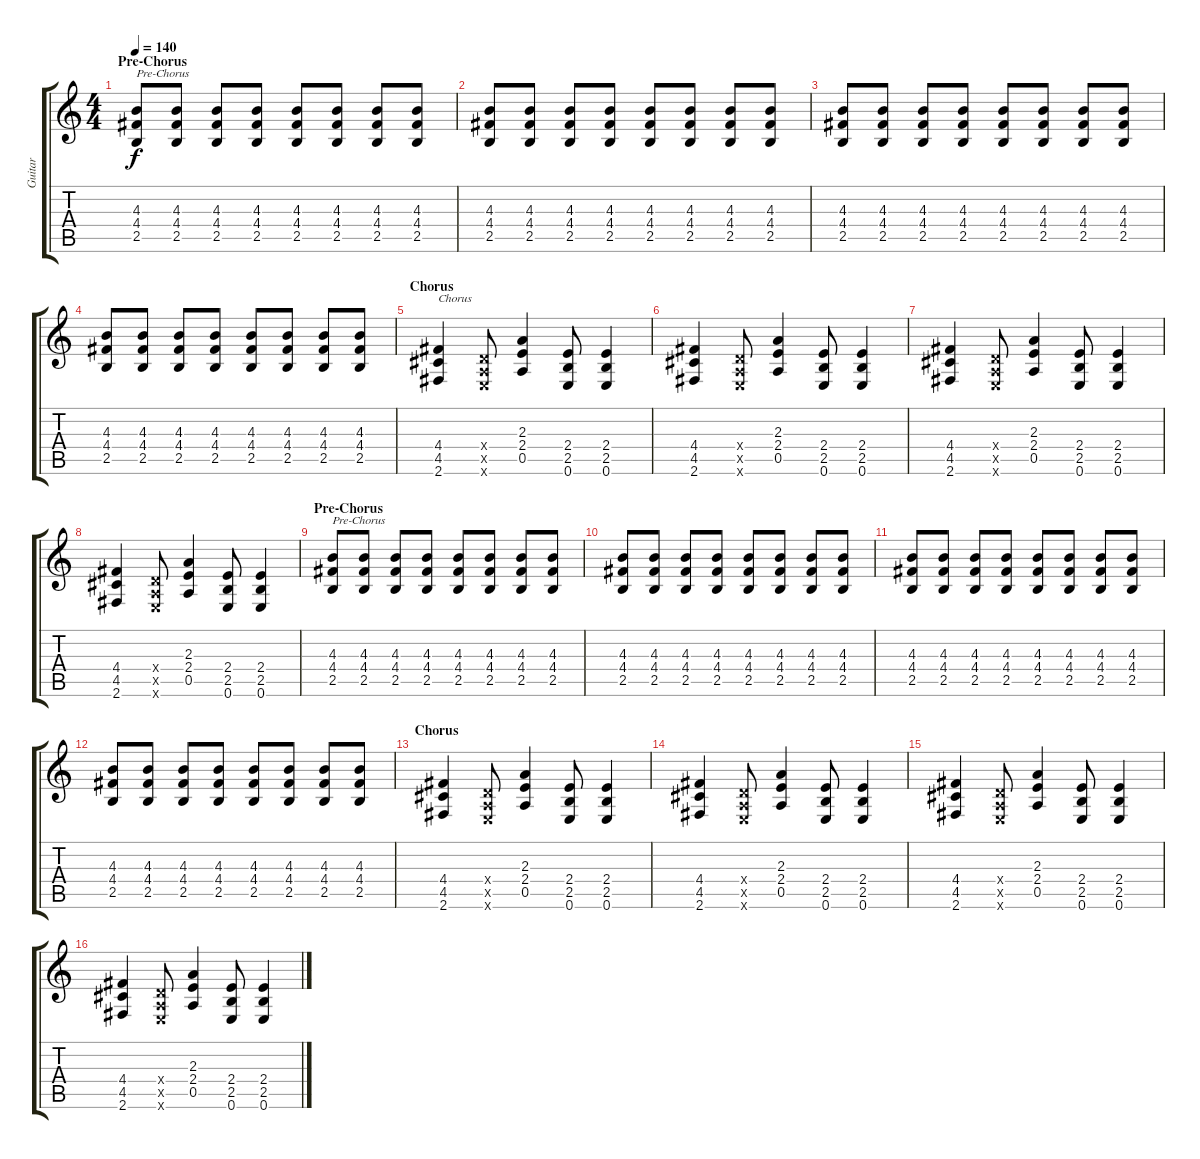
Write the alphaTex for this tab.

\track ("Guitar" "Guitar") {instrument overdrivenguitar}
\staff {score tabs}
\tuning (E4 B3 G3 D3 A2 E2) {hide}
\ts (4 4)
\section ("" "Pre-Chorus")
\tempo 140
\clef g2
\ks c
(4.3 4.4 2.5).8{txt "Pre-Chorus" dy f} (4.3 4.4 2.5).8 (4.3 4.4 2.5).8 (4.3 4.4 2.5).8 (4.3 4.4 2.5).8 (4.3 4.4 2.5).8 (4.3 4.4 2.5).8 (4.3 4.4 2.5).8 |
(4.3 4.4 2.5).8 (4.3 4.4 2.5).8 (4.3 4.4 2.5).8 (4.3 4.4 2.5).8 (4.3 4.4 2.5).8 (4.3 4.4 2.5).8 (4.3 4.4 2.5).8 (4.3 4.4 2.5).8 |
(4.3 4.4 2.5).8 (4.3 4.4 2.5).8 (4.3 4.4 2.5).8 (4.3 4.4 2.5).8 (4.3 4.4 2.5).8 (4.3 4.4 2.5).8 (4.3 4.4 2.5).8 (4.3 4.4 2.5).8 |
(4.3 4.4 2.5).8 (4.3 4.4 2.5).8 (4.3 4.4 2.5).8 (4.3 4.4 2.5).8 (4.3 4.4 2.5).8 (4.3 4.4 2.5).8 (4.3 4.4 2.5).8 (4.3 4.4 2.5).8 |
\section ("" "Chorus")
(4.4 4.5 2.6).4{txt "Chorus"} (0.4{x} 0.5{x} 0.6{x}).8 (2.3 2.4 0.5).4 (2.4 2.5 0.6).8 (2.4 2.5 0.6).4 |
(4.4 4.5 2.6).4 (0.4{x} 0.5{x} 0.6{x}).8 (2.3 2.4 0.5).4 (2.4 2.5 0.6).8 (2.4 2.5 0.6).4 |
(4.4 4.5 2.6).4 (0.4{x} 0.5{x} 0.6{x}).8 (2.3 2.4 0.5).4 (2.4 2.5 0.6).8 (2.4 2.5 0.6).4 |
(4.4 4.5 2.6).4 (0.4{x} 0.5{x} 0.6{x}).8 (2.3 2.4 0.5).4 (2.4 2.5 0.6).8 (2.4 2.5 0.6).4 |
\section ("" "Pre-Chorus")
(4.3 4.4 2.5).8{txt "Pre-Chorus"} (4.3 4.4 2.5).8 (4.3 4.4 2.5).8 (4.3 4.4 2.5).8 (4.3 4.4 2.5).8 (4.3 4.4 2.5).8 (4.3 4.4 2.5).8 (4.3 4.4 2.5).8 |
(4.3 4.4 2.5).8 (4.3 4.4 2.5).8 (4.3 4.4 2.5).8 (4.3 4.4 2.5).8 (4.3 4.4 2.5).8 (4.3 4.4 2.5).8 (4.3 4.4 2.5).8 (4.3 4.4 2.5).8 |
(4.3 4.4 2.5).8 (4.3 4.4 2.5).8 (4.3 4.4 2.5).8 (4.3 4.4 2.5).8 (4.3 4.4 2.5).8 (4.3 4.4 2.5).8 (4.3 4.4 2.5).8 (4.3 4.4 2.5).8 |
(4.3 4.4 2.5).8 (4.3 4.4 2.5).8 (4.3 4.4 2.5).8 (4.3 4.4 2.5).8 (4.3 4.4 2.5).8 (4.3 4.4 2.5).8 (4.3 4.4 2.5).8 (4.3 4.4 2.5).8 |
\section ("" "Chorus")
(4.4 4.5 2.6).4 (0.4{x} 0.5{x} 0.6{x}).8 (2.3 2.4 0.5).4 (2.4 2.5 0.6).8 (2.4 2.5 0.6).4 |
(4.4 4.5 2.6).4 (0.4{x} 0.5{x} 0.6{x}).8 (2.3 2.4 0.5).4 (2.4 2.5 0.6).8 (2.4 2.5 0.6).4 |
(4.4 4.5 2.6).4 (0.4{x} 0.5{x} 0.6{x}).8 (2.3 2.4 0.5).4 (2.4 2.5 0.6).8 (2.4 2.5 0.6).4 |
(4.4 4.5 2.6).4 (0.4{x} 0.5{x} 0.6{x}).8 (2.3 2.4 0.5).4 (2.4 2.5 0.6).8 (2.4 2.5 0.6).4
